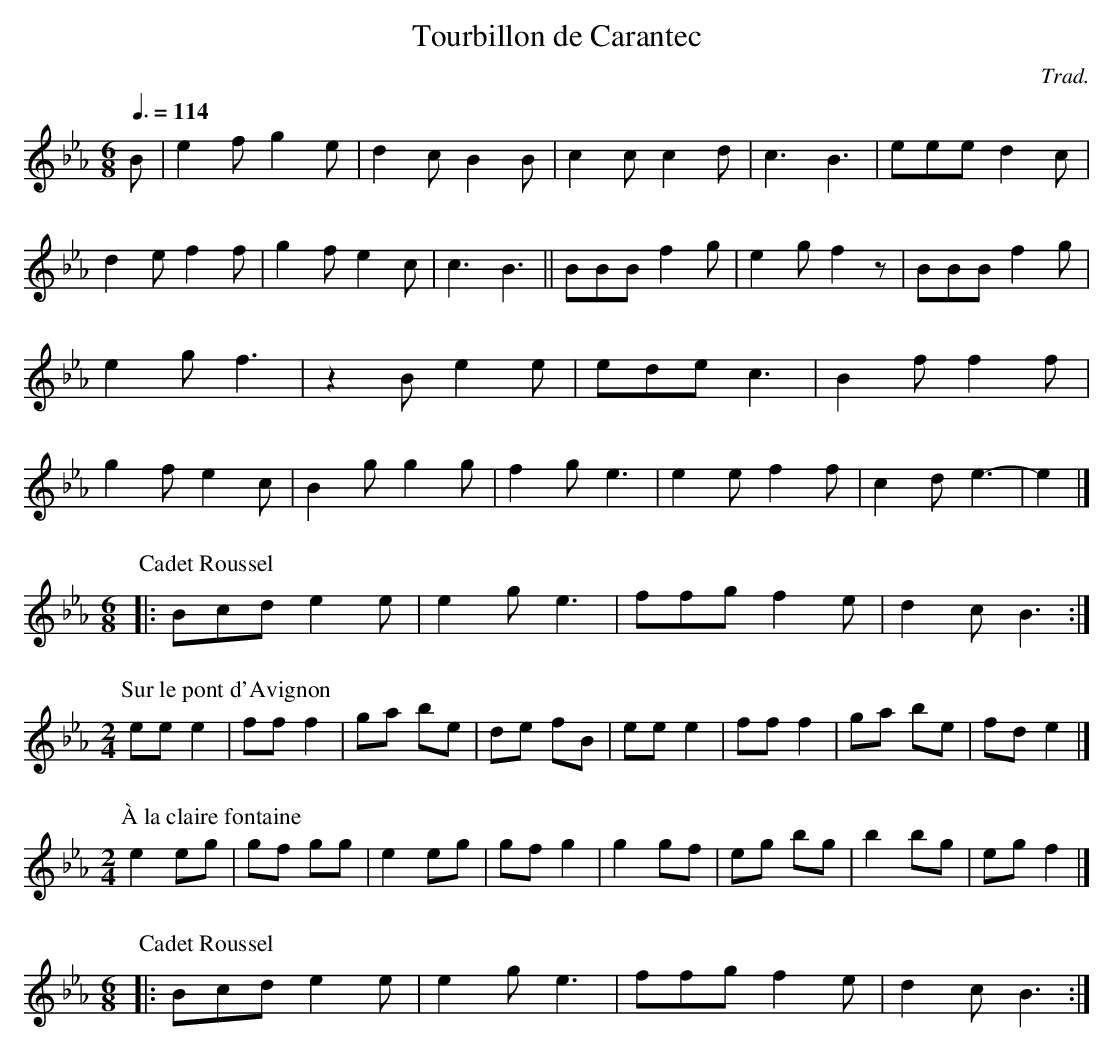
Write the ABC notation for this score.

X:1
T:Tourbillon de Carantec
C:Trad.
M:6/8
L:1/8
Q:3/8=114
K:Ebmaj
B | e2 f g2 e | d2 c B2 B | c2 c c2 d | c3 B3 |\
eee d2 c | d2 e f2 f | g2 f e2 c | c3 B3 ||\
BBB f2 g | e2 g f2z | BBB f2 g | e2 g f3 |\
z2 B e2 e | ede c3 | B2 f f2 f | g2 f e2 c |\
B2 g g2 g | f2 g e3 | e2 e f2 f | c2 d e3- | e2 |]
%%vskip 1
P:Cadet Roussel
M:6/8
L:1/8
K:Ebmaj
|: Bcd e2e | e2g e3 | ffg f2e | d2c B3 :|
%%vskip 1
P:Sur le pont d'Avignon
M:2/4
L:1/8
K:Ebmaj
ee e2 | ff f2 | ga be | de fB | ee e2 | ff f2 | ga be | fd e2 |]
%%vskip 1
P:À la claire fontaine
M:2/4
L:1/8
K:Ebmaj
e2 eg | gf gg | e2 eg | gf g2 | g2 gf | eg bg | b2 bg | eg f2 |]
%%vskip 1
P:Cadet Roussel
M:6/8
L:1/8
K:Ebmaj
|: Bcd e2e | e2g e3 | ffg f2e | d2c B3 :|
